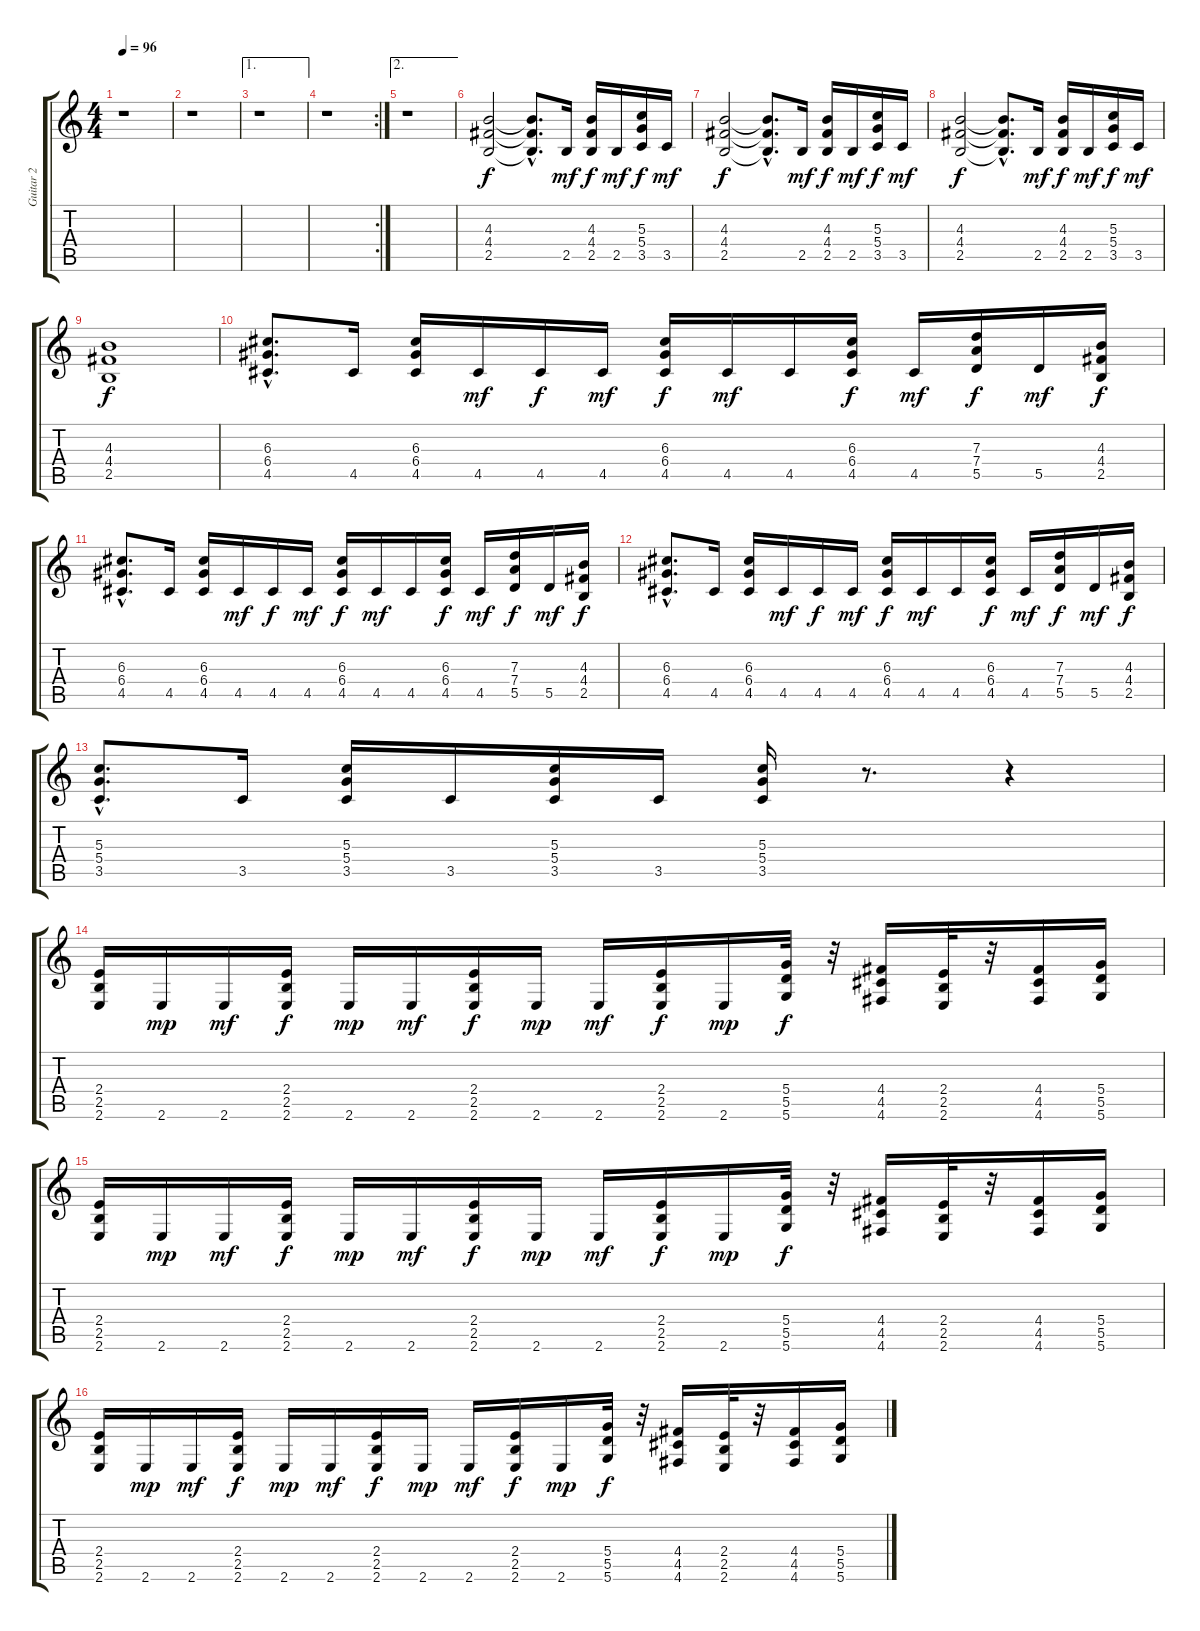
\track ("Guitar 2" "Guitar 2") {instrument distortionguitar}
\staff {score tabs}
\tuning (E4 B3 G3 D3 A2 D2) {hide}
\ts (4 4)
\tempo 96
\clef g2
\ks c
r.1{dy mf} |
r.1 |
\ae 1
r.1 |
\rc 2
r.1 |
\ae 2
r.1 |
(4.3 4.4 2.5).2{dy f} (4.3{hac t} 4.4{hac t} 2.5{hac t}).8{d} 2.5.16{dy mf} (4.3 4.4 2.5).16{dy f} 2.5.16{dy mf} (5.3 5.4 3.5).16{dy f} 3.5.16{dy mf} |
(4.3 4.4 2.5).2{dy f} (4.3{hac t} 4.4{hac t} 2.5{hac t}).8{d} 2.5.16{dy mf} (4.3 4.4 2.5).16{dy f} 2.5.16{dy mf} (5.3 5.4 3.5).16{dy f} 3.5.16{dy mf} |
(4.3 4.4 2.5).2{dy f} (4.3{hac t} 4.4{hac t} 2.5{hac t}).8{d} 2.5.16{dy mf} (4.3 4.4 2.5).16{dy f} 2.5.16{dy mf} (5.3 5.4 3.5).16{dy f} 3.5.16{dy mf} |
(4.3 4.4 2.5).1{dy f} |
(6.3{hac} 6.4{hac} 4.5{hac}).8{d} 4.5.16 (6.3 6.4 4.5).16 4.5.16{dy mf} 4.5.16{dy f} 4.5.16{dy mf} (6.3 6.4 4.5).16{dy f} 4.5.16{dy mf} 4.5.16 (6.3 6.4 4.5).16{dy f} 4.5.16{dy mf} (7.3 7.4 5.5).16{dy f} 5.5.16{dy mf} (4.3 4.4 2.5).16{dy f} |
(6.3{hac} 6.4{hac} 4.5{hac}).8{d} 4.5.16 (6.3 6.4 4.5).16 4.5.16{dy mf} 4.5.16{dy f} 4.5.16{dy mf} (6.3 6.4 4.5).16{dy f} 4.5.16{dy mf} 4.5.16 (6.3 6.4 4.5).16{dy f} 4.5.16{dy mf} (7.3 7.4 5.5).16{dy f} 5.5.16{dy mf} (4.3 4.4 2.5).16{dy f} |
(6.3{hac} 6.4{hac} 4.5{hac}).8{d} 4.5.16 (6.3 6.4 4.5).16 4.5.16{dy mf} 4.5.16{dy f} 4.5.16{dy mf} (6.3 6.4 4.5).16{dy f} 4.5.16{dy mf} 4.5.16 (6.3 6.4 4.5).16{dy f} 4.5.16{dy mf} (7.3 7.4 5.5).16{dy f} 5.5.16{dy mf} (4.3 4.4 2.5).16{dy f} |
(5.3{hac} 5.4{hac} 3.5{hac}).8{d} 3.5.16 (5.3 5.4 3.5).16 3.5.16 (5.3 5.4 3.5).16 3.5.16 (5.3 5.4 3.5).16 r.8{d} r.4 |
(2.4 2.5 2.6).16 2.6.16{dy mp} 2.6.16{dy mf} (2.4 2.5 2.6).16{dy f} 2.6.16{dy mp} 2.6.16{dy mf} (2.4 2.5 2.6).16{dy f} 2.6.16{dy mp} 2.6.16{dy mf} (2.4 2.5 2.6).16{dy f} 2.6.16{dy mp} (5.4 5.5 5.6).32{dy f} r.32 (4.4 4.5 4.6).16 (2.4 2.5 2.6).32 r.32 (4.4 4.5 4.6).16 (5.4 5.5 5.6).16 |
(2.4 2.5 2.6).16 2.6.16{dy mp} 2.6.16{dy mf} (2.4 2.5 2.6).16{dy f} 2.6.16{dy mp} 2.6.16{dy mf} (2.4 2.5 2.6).16{dy f} 2.6.16{dy mp} 2.6.16{dy mf} (2.4 2.5 2.6).16{dy f} 2.6.16{dy mp} (5.4 5.5 5.6).32{dy f} r.32 (4.4 4.5 4.6).16 (2.4 2.5 2.6).32 r.32 (4.4 4.5 4.6).16 (5.4 5.5 5.6).16 |
(2.4 2.5 2.6).16 2.6.16{dy mp} 2.6.16{dy mf} (2.4 2.5 2.6).16{dy f} 2.6.16{dy mp} 2.6.16{dy mf} (2.4 2.5 2.6).16{dy f} 2.6.16{dy mp} 2.6.16{dy mf} (2.4 2.5 2.6).16{dy f} 2.6.16{dy mp} (5.4 5.5 5.6).32{dy f} r.32 (4.4 4.5 4.6).16 (2.4 2.5 2.6).32 r.32 (4.4 4.5 4.6).16 (5.4 5.5 5.6).16
